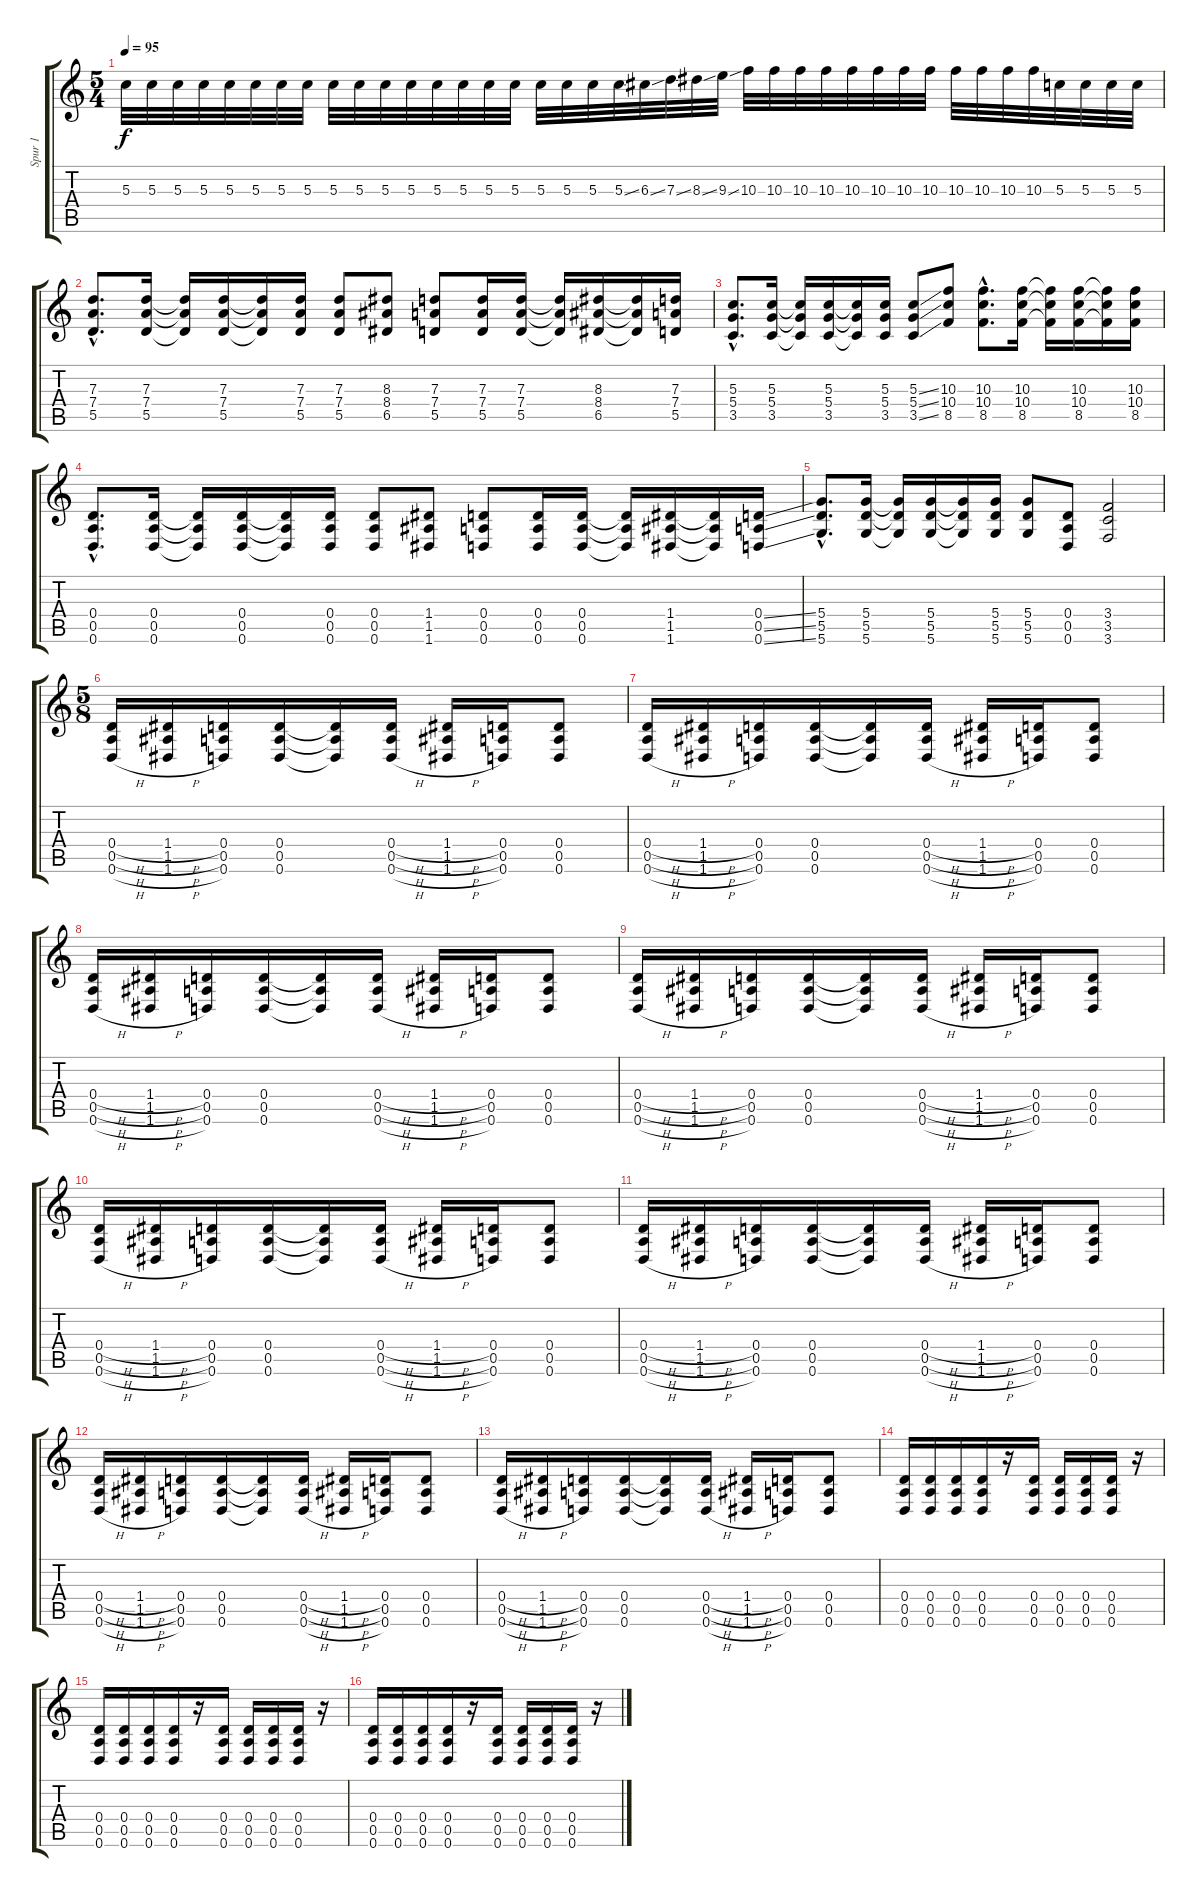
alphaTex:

\track ("Spur 1" "Spur 1") {instrument distortionguitar}
\staff {score tabs}
\tuning (E4 B3 G3 D3 A2 D2) {hide}
\ts (5 4)
\tempo 95
\clef g2
\ks c
5.3.32{dy f} 5.3.32 5.3.32 5.3.32 5.3.32 5.3.32 5.3.32 5.3.32 5.3.32 5.3.32 5.3.32 5.3.32 5.3.32 5.3.32 5.3.32 5.3.32 5.3.32 5.3.32 5.3.32 5.3{ss}.32 6.3{ss}.32 7.3{ss}.32 8.3{ss}.32 9.3{ss}.32 10.3.32 10.3.32 10.3.32 10.3.32 10.3.32 10.3.32 10.3.32 10.3.32 10.3.32 10.3.32 10.3.32 10.3.32 5.3.32 5.3.32 5.3.32 5.3.32 |
(7.3{hac} 7.4{hac} 5.5{hac}).8{d} (7.3 7.4 5.5).16 (7.3{t} 7.4{t} 5.5{t}).16 (7.3 7.4 5.5).16 (7.3{t} 7.4{t} 5.5{t}).16 (7.3 7.4 5.5).16 (7.3 7.4 5.5).8 (8.3 8.4 6.5).8 (7.3 7.4 5.5).8 (7.3 7.4 5.5).16 (7.3 7.4 5.5).16 (7.3{t} 7.4{t} 5.5{t}).16 (8.3 8.4 6.5).16 (8.3{t} 8.4{t} 6.5{t}).16 (7.3 7.4 5.5).16 |
(5.3{hac} 5.4{hac} 3.5{hac}).8{d} (5.3 5.4 3.5).16 (5.3{t} 5.4{t} 3.5{t}).16 (5.3 5.4 3.5).16 (5.3{t} 5.4{t} 3.5{t}).16 (5.3 5.4 3.5).16 (5.3{ss} 5.4{ss} 3.5{ss}).8 (10.3 10.4 8.5).8 (10.3{hac} 10.4{hac} 8.5{hac}).8{d} (10.3 10.4 8.5).16 (10.3{t} 10.4{t} 8.5{t}).16 (10.3 10.4 8.5).16 (10.3{t} 10.4{t} 8.5{t}).16 (10.3 10.4 8.5).16 |
(0.4{hac} 0.5{hac} 0.6{hac}).8{d} (0.4 0.5 0.6).16 (0.4{t} 0.5{t} 0.6{t}).16 (0.4 0.5 0.6).16 (0.4{t} 0.5{t} 0.6{t}).16 (0.4 0.5 0.6).16 (0.4 0.5 0.6).8 (1.4 1.5 1.6).8 (0.4 0.5 0.6).8 (0.4 0.5 0.6).16 (0.4 0.5 0.6).16 (0.4{t} 0.5{t} 0.6{t}).16 (1.4 1.5 1.6).16 (1.4{t} 1.5{t} 1.6{t}).16 (0.4{ss} 0.5{ss} 0.6{ss}).16 |
(5.4{hac} 5.5{hac} 5.6{hac}).8{d} (5.4 5.5 5.6).16 (5.4{t} 5.5{t} 5.6{t}).16 (5.4 5.5 5.6).16 (5.4{t} 5.5{t} 5.6{t}).16 (5.4 5.5 5.6).16 (5.4 5.5 5.6).8 (0.4 0.5 0.6).8 (3.4 3.5 3.6).2 |
\ts (5 8)
(0.4{h} 0.5{h} 0.6{h}).16 (1.4{h} 1.5{h} 1.6{h}).16 (0.4 0.5 0.6).16 (0.4 0.5 0.6).16 (0.4{t} 0.5{t} 0.6{t}).16 (0.4{h} 0.5{h} 0.6{h}).16 (1.4{h} 1.5{h} 1.6{h}).16 (0.4 0.5 0.6).16 (0.4 0.5 0.6).8 |
(0.4{h} 0.5{h} 0.6{h}).16 (1.4{h} 1.5{h} 1.6{h}).16 (0.4 0.5 0.6).16 (0.4 0.5 0.6).16 (0.4{t} 0.5{t} 0.6{t}).16 (0.4{h} 0.5{h} 0.6{h}).16 (1.4{h} 1.5{h} 1.6{h}).16 (0.4 0.5 0.6).16 (0.4 0.5 0.6).8 |
(0.4{h} 0.5{h} 0.6{h}).16 (1.4{h} 1.5{h} 1.6{h}).16 (0.4 0.5 0.6).16 (0.4 0.5 0.6).16 (0.4{t} 0.5{t} 0.6{t}).16 (0.4{h} 0.5{h} 0.6{h}).16 (1.4{h} 1.5{h} 1.6{h}).16 (0.4 0.5 0.6).16 (0.4 0.5 0.6).8 |
(0.4{h} 0.5{h} 0.6{h}).16 (1.4{h} 1.5{h} 1.6{h}).16 (0.4 0.5 0.6).16 (0.4 0.5 0.6).16 (0.4{t} 0.5{t} 0.6{t}).16 (0.4{h} 0.5{h} 0.6{h}).16 (1.4{h} 1.5{h} 1.6{h}).16 (0.4 0.5 0.6).16 (0.4 0.5 0.6).8 |
(0.4{h} 0.5{h} 0.6{h}).16 (1.4{h} 1.5{h} 1.6{h}).16 (0.4 0.5 0.6).16 (0.4 0.5 0.6).16 (0.4{t} 0.5{t} 0.6{t}).16 (0.4{h} 0.5{h} 0.6{h}).16 (1.4{h} 1.5{h} 1.6{h}).16 (0.4 0.5 0.6).16 (0.4 0.5 0.6).8 |
(0.4{h} 0.5{h} 0.6{h}).16 (1.4{h} 1.5{h} 1.6{h}).16 (0.4 0.5 0.6).16 (0.4 0.5 0.6).16 (0.4{t} 0.5{t} 0.6{t}).16 (0.4{h} 0.5{h} 0.6{h}).16 (1.4{h} 1.5{h} 1.6{h}).16 (0.4 0.5 0.6).16 (0.4 0.5 0.6).8 |
(0.4{h} 0.5{h} 0.6{h}).16 (1.4{h} 1.5{h} 1.6{h}).16 (0.4 0.5 0.6).16 (0.4 0.5 0.6).16 (0.4{t} 0.5{t} 0.6{t}).16 (0.4{h} 0.5{h} 0.6{h}).16 (1.4{h} 1.5{h} 1.6{h}).16 (0.4 0.5 0.6).16 (0.4 0.5 0.6).8 |
(0.4{h} 0.5{h} 0.6{h}).16 (1.4{h} 1.5{h} 1.6{h}).16 (0.4 0.5 0.6).16 (0.4 0.5 0.6).16 (0.4{t} 0.5{t} 0.6{t}).16 (0.4{h} 0.5{h} 0.6{h}).16 (1.4{h} 1.5{h} 1.6{h}).16 (0.4 0.5 0.6).16 (0.4 0.5 0.6).8 |
(0.4 0.5 0.6).16 (0.4 0.5 0.6).16 (0.4 0.5 0.6).16 (0.4 0.5 0.6).16 r.16 (0.4 0.5 0.6).16 (0.4 0.5 0.6).16 (0.4 0.5 0.6).16 (0.4 0.5 0.6).16 r.16 |
(0.4 0.5 0.6).16 (0.4 0.5 0.6).16 (0.4 0.5 0.6).16 (0.4 0.5 0.6).16 r.16 (0.4 0.5 0.6).16 (0.4 0.5 0.6).16 (0.4 0.5 0.6).16 (0.4 0.5 0.6).16 r.16 |
(0.4 0.5 0.6).16 (0.4 0.5 0.6).16 (0.4 0.5 0.6).16 (0.4 0.5 0.6).16 r.16 (0.4 0.5 0.6).16 (0.4 0.5 0.6).16 (0.4 0.5 0.6).16 (0.4 0.5 0.6).16 r.16
